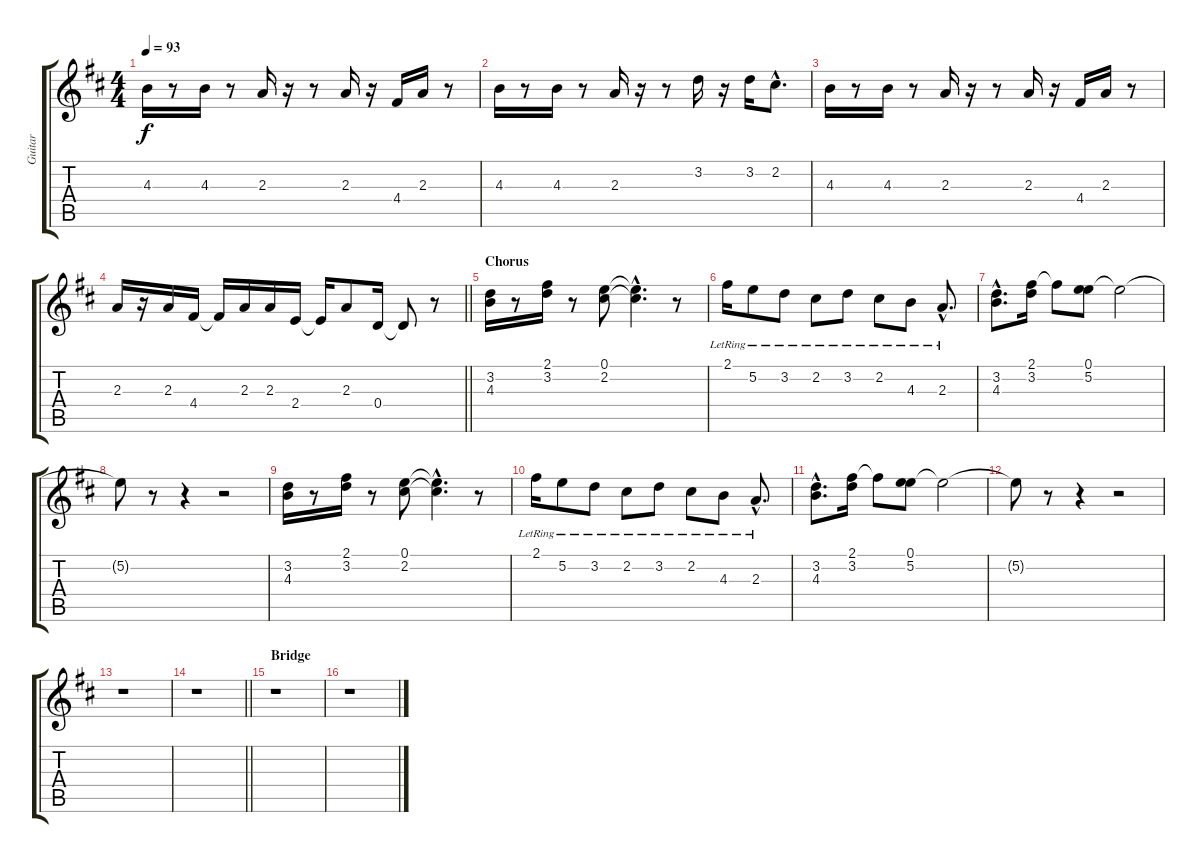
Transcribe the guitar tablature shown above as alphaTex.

\track ("Guitar" "Guitar") {instrument electricguitarmuted}
\staff {score tabs}
\tuning (E4 B3 G3 D3 A2 E2) {hide}
\ts (4 4)
\tempo 93
\clef g2
\ks d
4.3.16{dy f} r.8 4.3.16 r.8 2.3.16 r.16 r.8 2.3.16 r.16 4.4.16 2.3.16 r.8 |
4.3.16 r.8 4.3.16 r.8 2.3.16 r.16 r.8 3.2.16 r.16 3.2.16 2.2{hac}.8{d} |
4.3.16 r.8 4.3.16 r.8 2.3.16 r.16 r.8 2.3.16 r.16 4.4.16 2.3.16 r.8 |
\barLineRight lightlight
2.3.16 r.16 2.3.16 4.4.16 4.4{t}.16 2.3.16 2.3.16 2.4.16 2.4{t}.16 2.3.8 0.4.16 0.4{t}.8 r.8 |
\section ("" "Chorus")
(3.2 4.3).16 r.8 (2.1 3.2).16 r.8 (0.1 2.2).8 (0.1{hac t} 2.2{hac t}).4{d} r.8 |
2.1{lr}.16 5.2{lr}.8 3.2{lr}.8 2.2{lr}.8 3.2{lr}.8 2.2{lr}.8 4.3{lr}.8 2.3{hac lr}.8{d} |
(3.2{hac} 4.3{hac}).8{d} (2.1 3.2).16 2.1{t}.8 (0.1 5.2).8 5.2{t}.2 |
5.2{t}.8 r.8 r.4 r.2 |
(3.2 4.3).16 r.8 (2.1 3.2).16 r.8 (0.1 2.2).8 (0.1{hac t} 2.2{hac t}).4{d} r.8 |
2.1{lr}.16 5.2{lr}.8 3.2{lr}.8 2.2{lr}.8 3.2{lr}.8 2.2{lr}.8 4.3{lr}.8 2.3{hac lr}.8{d} |
(3.2{hac} 4.3{hac}).8{d} (2.1 3.2).16 2.1{t}.8 (0.1 5.2).8 5.2{t}.2 |
5.2{t}.8 r.8 r.4 r.2 |
r.1 |
\barLineRight lightlight
r.1 |
\section ("" "Bridge")
r.1 |
r.1
